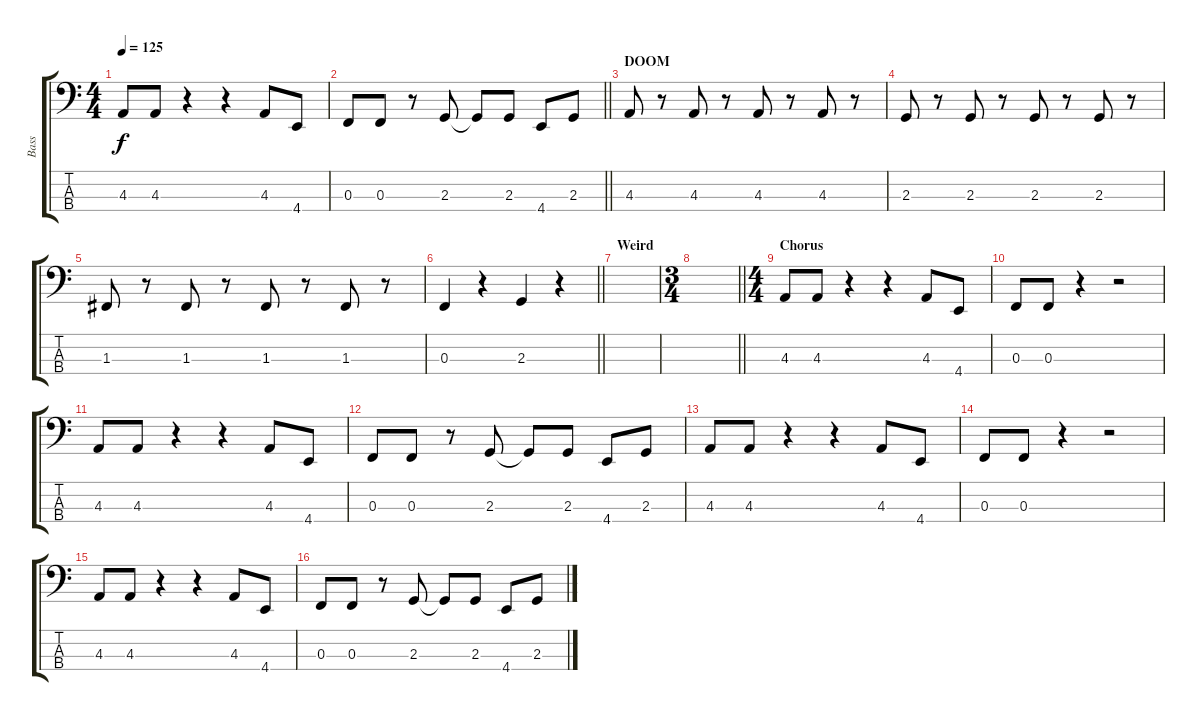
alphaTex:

\track ("Bass" "Bass") {instrument synthbass2}
\staff {score tabs}
\tuning (Eb2 Bb1 F1 C1) {hide}
\ts (4 4)
\tempo 125
\clef f4
\ks c
4.3.8{dy f} 4.3.8 r.4 r.4 4.3.8 4.4.8 |
\barLineRight lightlight
0.3.8 0.3.8 r.8 2.3.8 2.3{t}.8 2.3.8 4.4.8 2.3.8 |
\section ("" "DOOM")
4.3.8 r.8 4.3.8 r.8 4.3.8 r.8 4.3.8 r.8 |
2.3.8 r.8 2.3.8 r.8 2.3.8 r.8 2.3.8 r.8 |
1.3.8 r.8 1.3.8 r.8 1.3.8 r.8 1.3.8 r.8 |
\barLineRight lightlight
0.3.4 r.4 2.3.4 r.4 |
\section ("" "Weird")
|
\ts (3 4)
\barLineRight lightlight
|
\ts (4 4)
\section ("" "Chorus")
4.3.8 4.3.8 r.4 r.4 4.3.8 4.4.8 |
0.3.8 0.3.8 r.4 r.2 |
4.3.8 4.3.8 r.4 r.4 4.3.8 4.4.8 |
0.3.8 0.3.8 r.8 2.3.8 2.3{t}.8 2.3.8 4.4.8 2.3.8 |
4.3.8 4.3.8 r.4 r.4 4.3.8 4.4.8 |
0.3.8 0.3.8 r.4 r.2 |
4.3.8 4.3.8 r.4 r.4 4.3.8 4.4.8 |
0.3.8 0.3.8 r.8 2.3.8 2.3{t}.8 2.3.8 4.4.8 2.3.8
